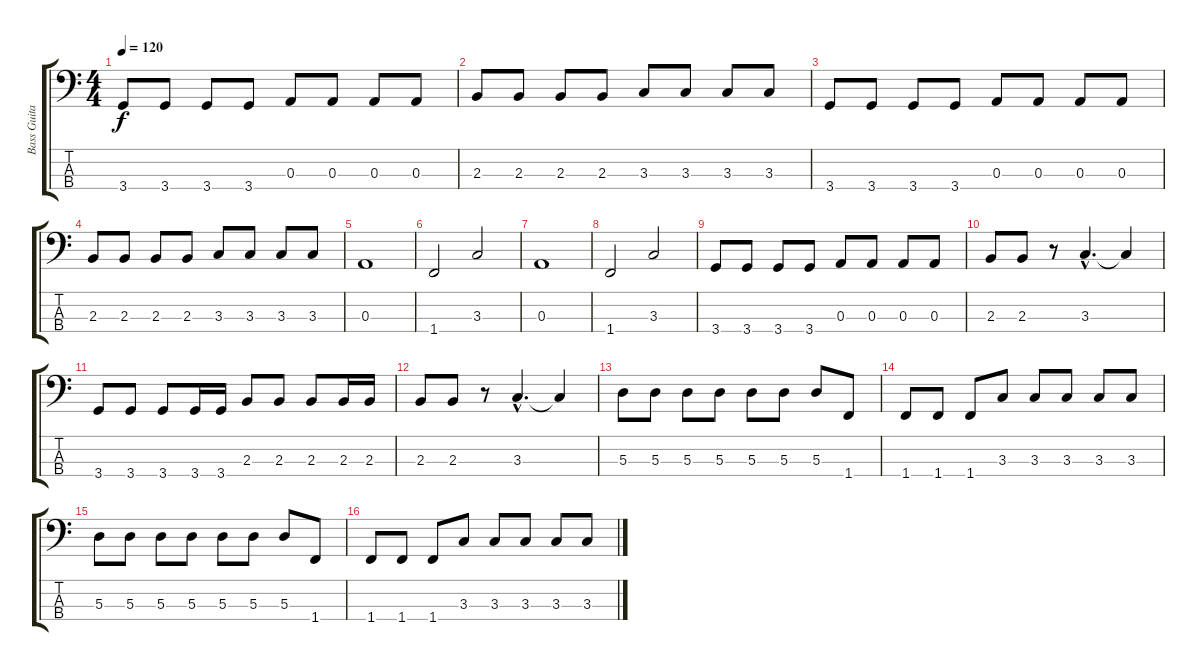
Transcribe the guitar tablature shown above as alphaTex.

\track ("Bass Guitar" "Bass Guita") {instrument electricbassfinger}
\staff {score tabs}
\tuning (G2 D2 A1 E1) {hide}
\ts (4 4)
\tempo 120
\clef f4
\ks c
3.4.8{dy f} 3.4.8 3.4.8 3.4.8 0.3.8 0.3.8 0.3.8 0.3.8 |
2.3.8 2.3.8 2.3.8 2.3.8 3.3.8 3.3.8 3.3.8 3.3.8 |
3.4.8 3.4.8 3.4.8 3.4.8 0.3.8 0.3.8 0.3.8 0.3.8 |
2.3.8 2.3.8 2.3.8 2.3.8 3.3.8 3.3.8 3.3.8 3.3.8 |
0.3.1 |
1.4.2 3.3.2 |
0.3.1 |
1.4.2 3.3.2 |
3.4.8 3.4.8 3.4.8 3.4.8 0.3.8 0.3.8 0.3.8 0.3.8 |
2.3.8 2.3.8 r.8 3.3{hac}.4{d} 3.3{t}.4 |
3.4.8 3.4.8 3.4.8 3.4.16 3.4.16 2.3.8 2.3.8 2.3.8 2.3.16 2.3.16 |
2.3.8 2.3.8 r.8 3.3{hac}.4{d} 3.3{t}.4 |
5.3.8 5.3.8 5.3.8 5.3.8 5.3.8 5.3.8 5.3.8 1.4.8 |
1.4.8 1.4.8 1.4.8 3.3.8 3.3.8 3.3.8 3.3.8 3.3.8 |
5.3.8 5.3.8 5.3.8 5.3.8 5.3.8 5.3.8 5.3.8 1.4.8 |
1.4.8 1.4.8 1.4.8 3.3.8 3.3.8 3.3.8 3.3.8 3.3.8
